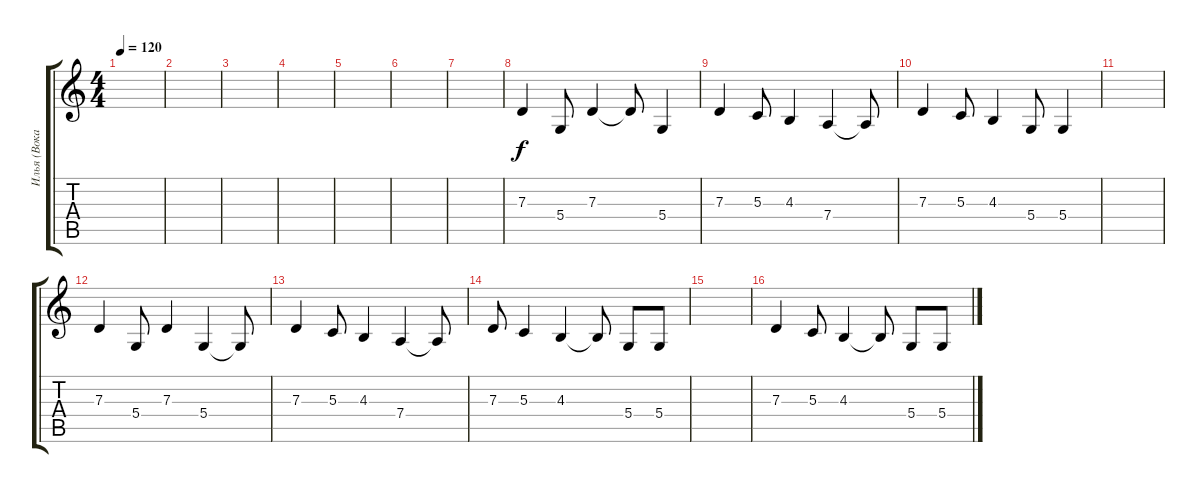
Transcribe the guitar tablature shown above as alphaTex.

\track ("Илья (Вокал)" "Илья (Вока") {instrument lead8bassandlead}
\staff {score tabs}
\tuning (E4 B3 G3 D3 A2 E2) {hide}
\ts (4 4)
\tempo 120
\clef g2
\ks c
|
|
|
|
|
|
|
7.3.4 5.4.8 7.3.4 7.3{t}.8 5.4.4 |
7.3.4 5.3.8 4.3.4 7.4.4 7.4{t}.8 |
7.3.4 5.3.8 4.3.4 5.4.8 5.4.4 |
|
7.3.4 5.4.8 7.3.4 5.4.4 5.4{t}.8 |
7.3.4 5.3.8 4.3.4 7.4.4 7.4{t}.8 |
7.3.8 5.3.4 4.3.4 4.3{t}.8 5.4.8 5.4.8 |
|
7.3.4 5.3.8 4.3.4 4.3{t}.8 5.4.8 5.4.8
